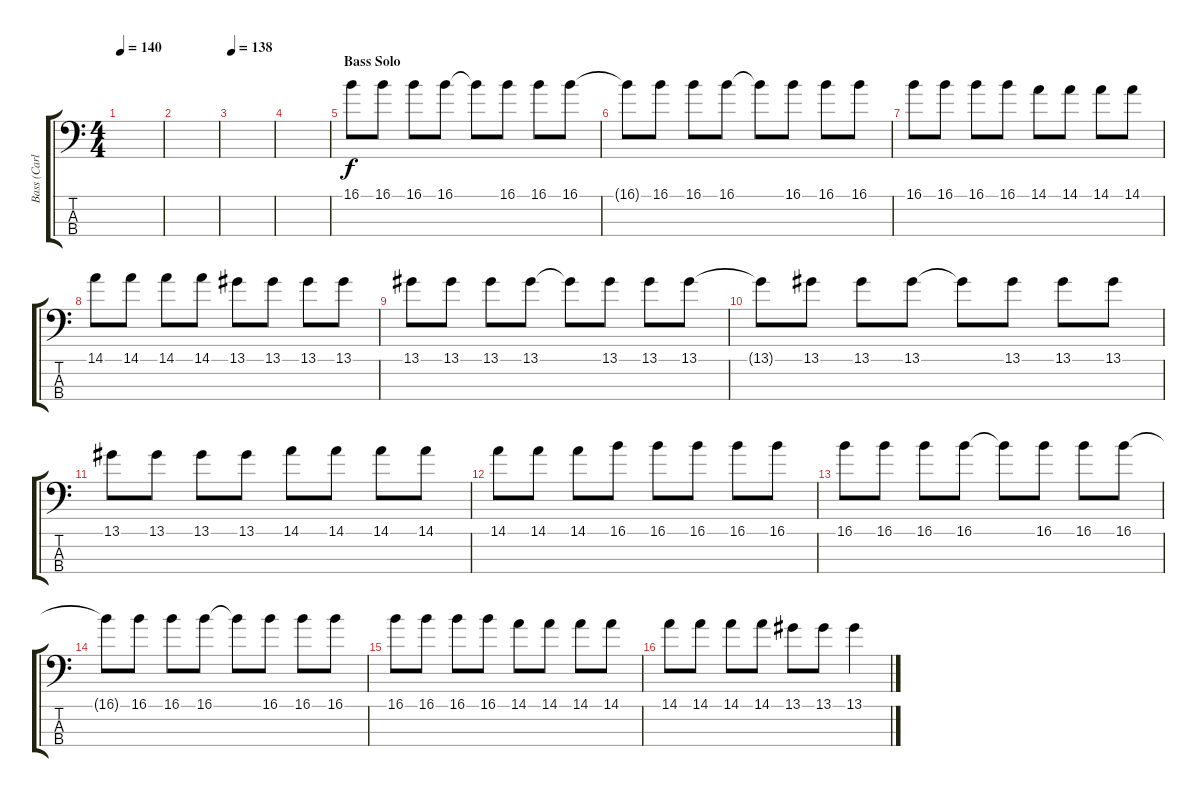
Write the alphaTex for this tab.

\track ("Bass (Carlos)" "Bass (Carl") {instrument electricbasspick}
\staff {score tabs}
\tuning (G2 D2 A1 D1) {hide}
\ts (4 4)
\tempo 140
\clef f4
\ks c
|
|
\tempo 138
|
|
\section ("" "Bass Solo")
16.1.8 16.1.8 16.1.8 16.1.8 16.1{t}.8 16.1.8 16.1.8 16.1.8 |
16.1{t}.8 16.1.8 16.1.8 16.1.8 16.1{t}.8 16.1.8 16.1.8 16.1.8 |
16.1.8 16.1.8 16.1.8 16.1.8 14.1.8 14.1.8 14.1.8 14.1.8 |
14.1.8 14.1.8 14.1.8 14.1.8 13.1.8 13.1.8 13.1.8 13.1.8 |
13.1.8 13.1.8 13.1.8 13.1.8 13.1{t}.8 13.1.8 13.1.8 13.1.8 |
13.1{t}.8 13.1.8 13.1.8 13.1.8 13.1{t}.8 13.1.8 13.1.8 13.1.8 |
13.1.8 13.1.8 13.1.8 13.1.8 14.1.8 14.1.8 14.1.8 14.1.8 |
14.1.8 14.1.8 14.1.8 16.1.8 16.1.8 16.1.8 16.1.8 16.1.8 |
16.1.8 16.1.8 16.1.8 16.1.8 16.1{t}.8 16.1.8 16.1.8 16.1.8 |
16.1{t}.8 16.1.8 16.1.8 16.1.8 16.1{t}.8 16.1.8 16.1.8 16.1.8 |
16.1.8 16.1.8 16.1.8 16.1.8 14.1.8 14.1.8 14.1.8 14.1.8 |
14.1.8 14.1.8 14.1.8 14.1.8 13.1.8 13.1.8 13.1{ss}.4
